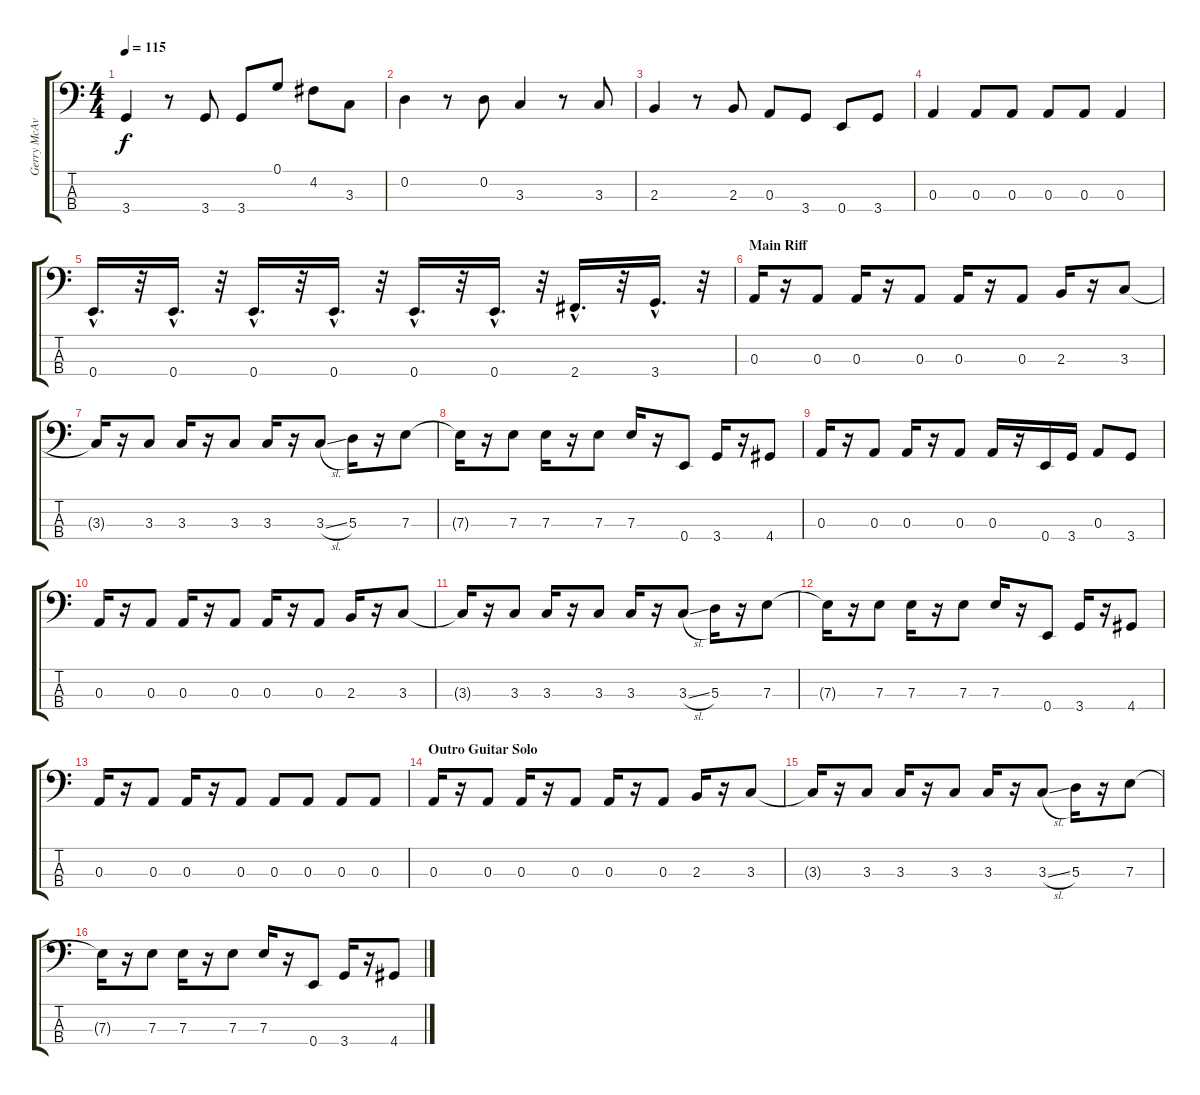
\track ("Gerry McAvoy" "Gerry McAv") {instrument electricbassfinger}
\staff {score tabs}
\tuning (G2 D2 A1 E1) {hide}
\ts (4 4)
\tempo 115
\clef f4
\ks c
3.4.4{dy f} r.8 3.4.8 3.4.8 0.1.8 4.2.8 3.3.8 |
0.2.4 r.8 0.2.8 3.3.4 r.8 3.3.8 |
2.3.4 r.8 2.3.8 0.3.8 3.4.8 0.4.8 3.4.8 |
0.3.4 0.3.8 0.3.8 0.3.8 0.3.8 0.3.4 |
0.4{hac}.16{d} r.32 0.4{hac}.16{d} r.32 0.4{hac}.16{d} r.32 0.4{hac}.16{d} r.32 0.4{hac}.16{d} r.32 0.4{hac}.16{d} r.32 2.4{hac}.16{d} r.32 3.4{hac}.16{d} r.32 |
\section ("" "Main Riff")
0.3.16 r.16 0.3.8 0.3.16 r.16 0.3.8 0.3.16 r.16 0.3.8 2.3.16 r.16 3.3.8 |
3.3{t}.16 r.16 3.3.8 3.3.16 r.16 3.3.8 3.3.16 r.16 3.3{sl}.8 5.3.16 r.16 7.3.8 |
7.3{t}.16 r.16 7.3.8 7.3.16 r.16 7.3.8 7.3.16 r.16 0.4.8 3.4.16 r.16 4.4.8 |
0.3.16 r.16 0.3.8 0.3.16 r.16 0.3.8 0.3.16 r.16 0.4.16 3.4.16 0.3.8 3.4.8 |
0.3.16 r.16 0.3.8 0.3.16 r.16 0.3.8 0.3.16 r.16 0.3.8 2.3.16 r.16 3.3.8 |
3.3{t}.16 r.16 3.3.8 3.3.16 r.16 3.3.8 3.3.16 r.16 3.3{sl}.8 5.3.16 r.16 7.3.8 |
7.3{t}.16 r.16 7.3.8 7.3.16 r.16 7.3.8 7.3.16 r.16 0.4.8 3.4.16 r.16 4.4.8 |
0.3.16 r.16 0.3.8 0.3.16 r.16 0.3.8 0.3.8 0.3.8 0.3.8 0.3.8 |
\section ("" "Outro Guitar Solo")
0.3.16 r.16 0.3.8 0.3.16 r.16 0.3.8 0.3.16 r.16 0.3.8 2.3.16 r.16 3.3.8 |
3.3{t}.16 r.16 3.3.8 3.3.16 r.16 3.3.8 3.3.16 r.16 3.3{sl}.8 5.3.16 r.16 7.3.8 |
7.3{t}.16 r.16 7.3.8 7.3.16 r.16 7.3.8 7.3.16 r.16 0.4.8 3.4.16 r.16 4.4.8
